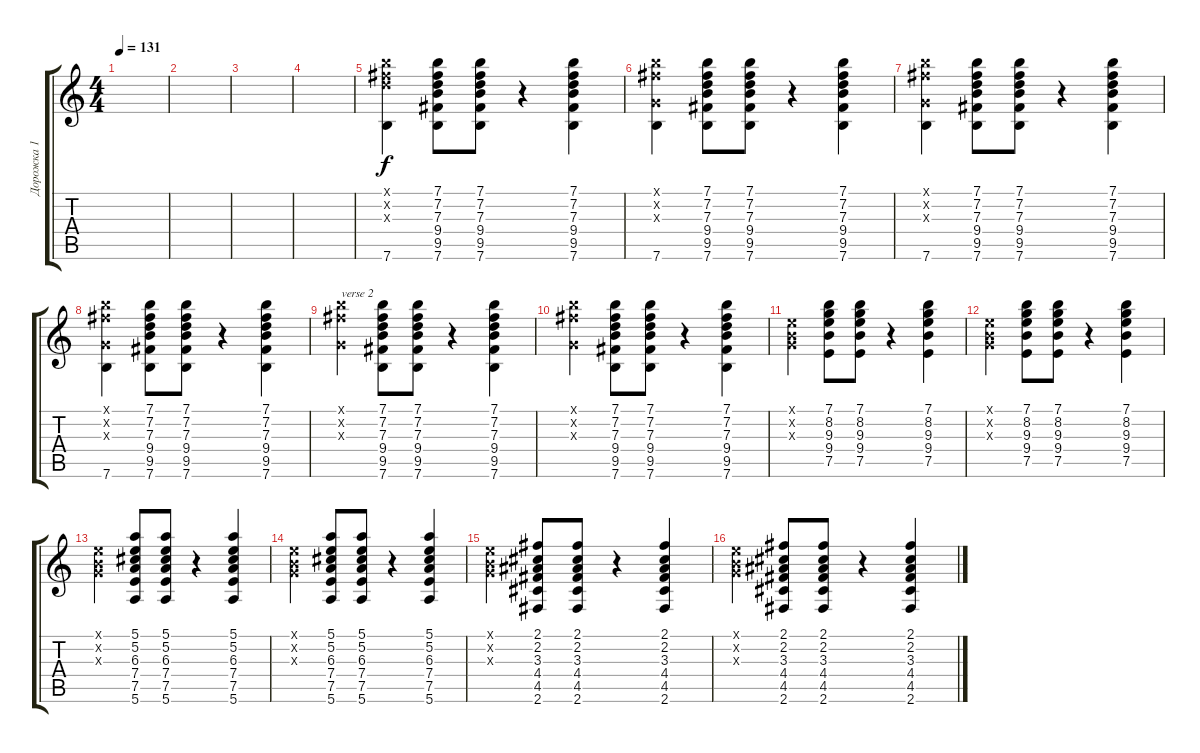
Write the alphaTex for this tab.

\track ("Дорожка 1" "Дорожка 1") {instrument electricguitarmuted}
\staff {score tabs}
\tuning (E4 B3 G3 D3 A2 E2) {hide}
\ts (4 4)
\tempo 131
\clef g2
\ks c
|
|
|
|
(7.1{x} 7.2{x} 7.3{x} 7.6).4 (7.1 7.2 7.3 9.4 9.5 7.6).8 (7.1 7.2 7.3 9.4 9.5 7.6).8 r.4 (7.1 7.2 7.3 9.4 9.5 7.6).4 |
(7.1{x} 7.2{x} 0.3{x} 7.6).4 (7.1 7.2 7.3 9.4 9.5 7.6).8 (7.1 7.2 7.3 9.4 9.5 7.6).8 r.4 (7.1 7.2 7.3 9.4 9.5 7.6).4 |
(7.1{x} 7.2{x} 0.3{x} 7.6).4 (7.1 7.2 7.3 9.4 9.5 7.6).8 (7.1 7.2 7.3 9.4 9.5 7.6).8 r.4 (7.1 7.2 7.3 9.4 9.5 7.6).4 |
(7.1{x} 7.2{x} 0.3{x} 7.6).4 (7.1 7.2 7.3 9.4 9.5 7.6).8 (7.1 7.2 7.3 9.4 9.5 7.6).8 r.4 (7.1 7.2 7.3 9.4 9.5 7.6).4 |
(7.1{x} 7.2{x} 0.3{x}).4{txt "verse 2"} (7.1 7.2 7.3 9.4 9.5 7.6).8 (7.1 7.2 7.3 9.4 9.5 7.6).8 r.4 (7.1 7.2 7.3 9.4 9.5 7.6).4 |
(7.1{x} 7.2{x} 0.3{x}).4 (7.1 7.2 7.3 9.4 9.5 7.6).8 (7.1 7.2 7.3 9.4 9.5 7.6).8 r.4 (7.1 7.2 7.3 9.4 9.5 7.6).4 |
(0.1{x} 0.2{x} 0.3{x}).4 (7.1 8.2 9.3 9.4 7.5).8 (7.1 8.2 9.3 9.4 7.5).8 r.4 (7.1 8.2 9.3 9.4 7.5).4 |
(0.1{x} 0.2{x} 0.3{x}).4 (7.1 8.2 9.3 9.4 7.5).8 (7.1 8.2 9.3 9.4 7.5).8 r.4 (7.1 8.2 9.3 9.4 7.5).4 |
(0.1{x} 0.2{x} 0.3{x}).4 (5.1 5.2 6.3 7.4 7.5 5.6).8 (5.1 5.2 6.3 7.4 7.5 5.6).8 r.4 (5.1 5.2 6.3 7.4 7.5 5.6).4 |
(0.1{x} 0.2{x} 0.3{x}).4 (5.1 5.2 6.3 7.4 7.5 5.6).8 (5.1 5.2 6.3 7.4 7.5 5.6).8 r.4 (5.1 5.2 6.3 7.4 7.5 5.6).4 |
(0.1{x} 0.2{x} 0.3{x}).4 (2.1 2.2 3.3 4.4 4.5 2.6).8 (2.1 2.2 3.3 4.4 4.5 2.6).8 r.4 (2.1 2.2 3.3 4.4 4.5 2.6).4 |
(0.1{x} 0.2{x} 0.3{x}).4 (2.1 2.2 3.3 4.4 4.5 2.6).8 (2.1 2.2 3.3 4.4 4.5 2.6).8 r.4 (2.1 2.2 3.3 4.4 4.5 2.6).4
